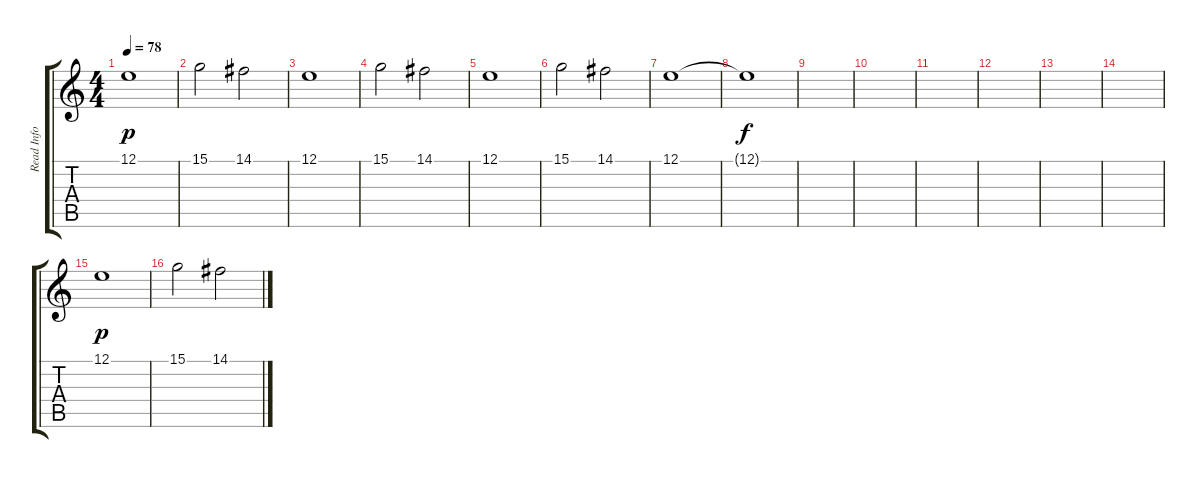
\track ("Read Info" "Read Info") {instrument whistle}
\staff {score tabs}
\tuning (E4 B3 G3 D3 A2 E2) {hide}
\ts (4 4)
\tempo 78
\clef g2
\ks c
12.1.1{dy p instrument whistle} |
15.1.2 14.1.2 |
12.1.1 |
15.1.2 14.1.2 |
12.1.1 |
15.1.2 14.1.2 |
12.1.1 |
12.1{t}.1{dy f volume 3} |
|
|
|
|
|
|
12.1.1{dy p volume 13} |
15.1.2 14.1.2
